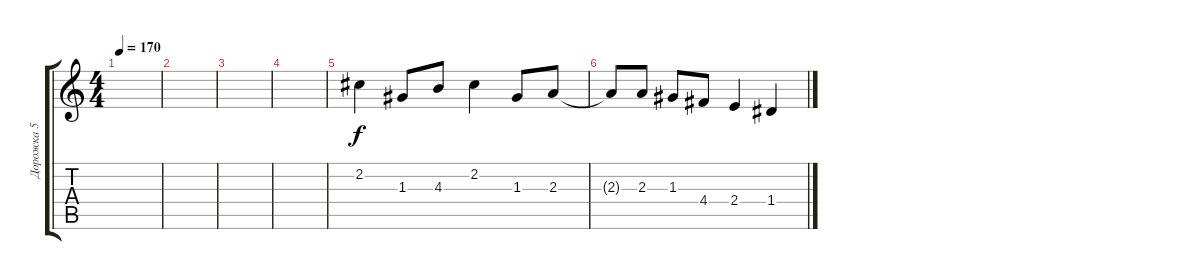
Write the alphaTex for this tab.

\track ("Дорожка 5" "Дорожка 5") {instrument overdrivenguitar}
\staff {score tabs}
\tuning (E4 B3 G3 D3 A2 E2) {hide}
\ts (4 4)
\tempo 170
\clef g2
\ks c
|
|
|
|
2.2.4 1.3.8 4.3.8 2.2.4 1.3.8 2.3.8 |
2.3{t}.8 2.3.8 1.3.8 4.4.8 2.4.4 1.4.4
